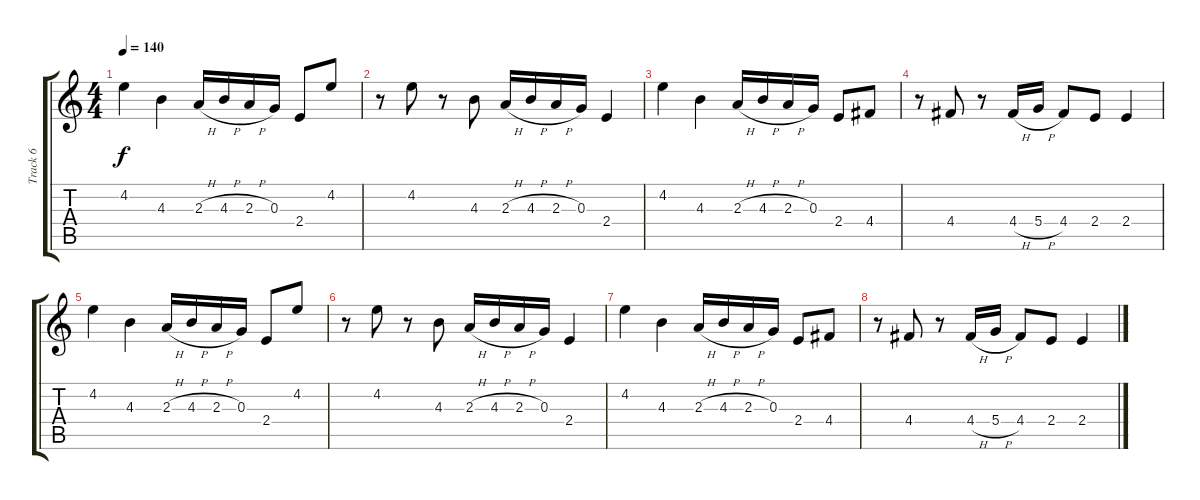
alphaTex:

\track ("Track 6" "Track 6") {instrument lead2sawtooth}
\staff {score tabs}
\tuning (F5 C5 G4 D4 A3 E3) {hide}
\ts (4 4)
\tempo 140
\clef g2
\ks c
4.2.4{dy f} 4.3.4 2.3{h}.16 4.3{h}.16 2.3{h}.16 0.3.16 2.4.8 4.2.8 |
r.8 4.2.8 r.8 4.3.8 2.3{h}.16 4.3{h}.16 2.3{h}.16 0.3.16 2.4.4 |
4.2.4 4.3.4 2.3{h}.16 4.3{h}.16 2.3{h}.16 0.3.16 2.4.8 4.4.8 |
r.8 4.4.8 r.8 4.4{h}.16 5.4{h}.16 4.4.8 2.4.8 2.4.4 |
4.2.4 4.3.4 2.3{h}.16 4.3{h}.16 2.3{h}.16 0.3.16 2.4.8 4.2.8 |
r.8 4.2.8 r.8 4.3.8 2.3{h}.16 4.3{h}.16 2.3{h}.16 0.3.16 2.4.4 |
4.2.4 4.3.4 2.3{h}.16 4.3{h}.16 2.3{h}.16 0.3.16 2.4.8 4.4.8 |
r.8 4.4.8 r.8 4.4{h}.16 5.4{h}.16 4.4.8 2.4.8 2.4.4
